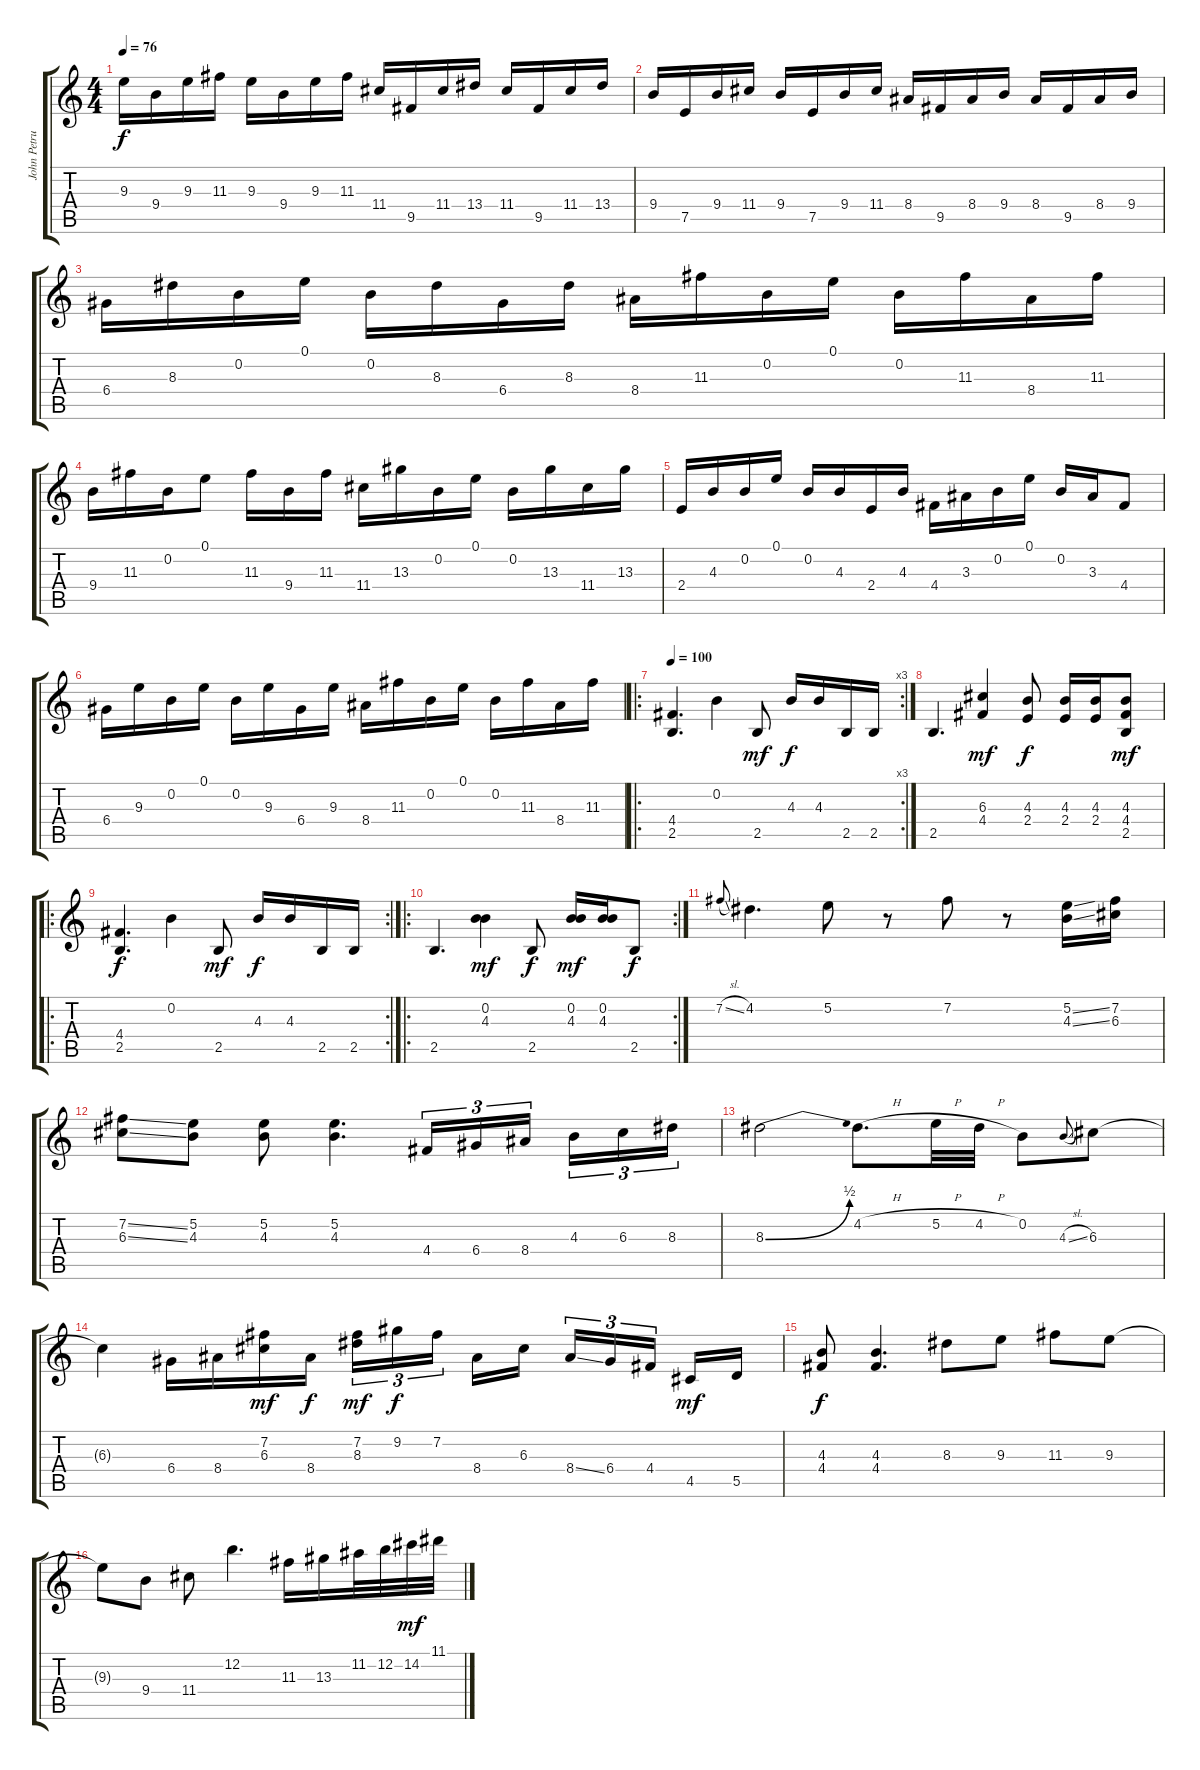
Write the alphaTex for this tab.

\track ("John Petrucci (Guitar)" "John Petru") {instrument distortionguitar}
\staff {score tabs}
\tuning (E4 B3 G3 D3 A2 E2) {hide}
\ts (4 4)
\tempo 76
\clef g2
\ks c
9.3.16{dy f} 9.4.16 9.3.16 11.3.16 9.3.16 9.4.16 9.3.16 11.3.16 11.4.16 9.5.16 11.4.16 13.4.16 11.4.16 9.5.16 11.4.16 13.4.16 |
9.4.16 7.5.16 9.4.16 11.4.16 9.4.16 7.5.16 9.4.16 11.4.16 8.4.16 9.5.16 8.4.16 9.4.16 8.4.16 9.5.16 8.4.16 9.4.16 |
6.4.16 8.3.16 0.2.16 0.1.16 0.2.16 8.3.16 6.4.16 8.3.16 8.4.16 11.3.16 0.2.16 0.1.16 0.2.16 11.3.16 8.4.16 11.3.16 |
9.4.16 11.3.16 0.2.16 0.1.8 11.3.16 9.4.16 11.3.16 11.4.16 13.3.16 0.2.16 0.1.16 0.2.16 13.3.16 11.4.16 13.3.16 |
2.4.16 4.3.16 0.2.16 0.1.16 0.2.16 4.3.16 2.4.16 4.3.16 4.4.16 3.3.16 0.2.16 0.1.16 0.2.16 3.3.16 4.4.8 |
6.4.16 9.3.16 0.2.16 0.1.16 0.2.16 9.3.16 6.4.16 9.3.16 8.4.16 11.3.16 0.2.16 0.1.16 0.2.16 11.3.16 8.4.16 11.3.16 |
\ro
\rc 3
\tempo 100
(4.4 2.5).4{d} 0.2.4 2.5.8{dy mf} 4.3.16{dy f} 4.3.16 2.5.16 2.5.16 |
2.5.4{d} (6.3 4.4).4{dy mf} (4.3 2.4).8{dy f} (4.3 2.4).16 (4.3 2.4).16 (4.3 4.4 2.5).8{dy mf} |
\ro
\rc 2
(4.4 2.5).4{d dy f} 0.2.4 2.5.8{dy mf} 4.3.16{dy f} 4.3.16 2.5.16 2.5.16 |
\ro
\rc 2
2.5.4{d} (0.2 4.3).4{dy mf} 2.5.8{dy f} (0.2 4.3).16{dy mf} (0.2 4.3).16 2.5.8{dy f} |
7.2{sl}.8{gr onbeat} 4.2.4{d} 5.2.8 r.8 7.2.8 r.8 (5.2{ss} 4.3{ss}).16 (7.2 6.3).16 |
(7.2{ss} 6.3{ss}).8 (5.2 4.3).8 (5.2 4.3).8 (5.2 4.3).4{d} 4.4.16{tu (3 2)} 6.4.16{tu (3 2)} 8.4.16{tu (3 2) beam splitsecondary} 4.3.16{tu (3 2)} 6.3.16{tu (3 2)} 8.3.16{tu (3 2)} |
8.3{be (bend 0 0 60 2)}.2 4.2{h}.8{d} 5.2{h}.32 4.2{h}.32 0.2.8 4.3{sl}.8{gr onbeat} 6.3.8 |
6.3{t}.4 6.4.16 8.4.16 (7.2 6.3).16{dy mf} 8.4.16{dy f} (7.2 8.3).16{tu (3 2) dy mf} 9.2.16{tu (3 2) dy f} 7.2.16{tu (3 2) beam splitsecondary} 8.4.16 6.3.16 8.4{ss}.16{tu (3 2)} 6.4.16{tu (3 2)} 4.4.16{tu (3 2) beam splitsecondary} 4.5.16{dy mf} 5.5.16 |
(4.3 4.4).8{dy f} (4.3 4.4).4{d} 8.3.8 9.3.8 11.3.8 9.3.8 |
9.3{t}.8 9.4.8 11.4.8 12.2.4{d} 11.3.16 13.3.16 11.2.32 12.2.32 14.2.32{dy mf} 11.1.32
